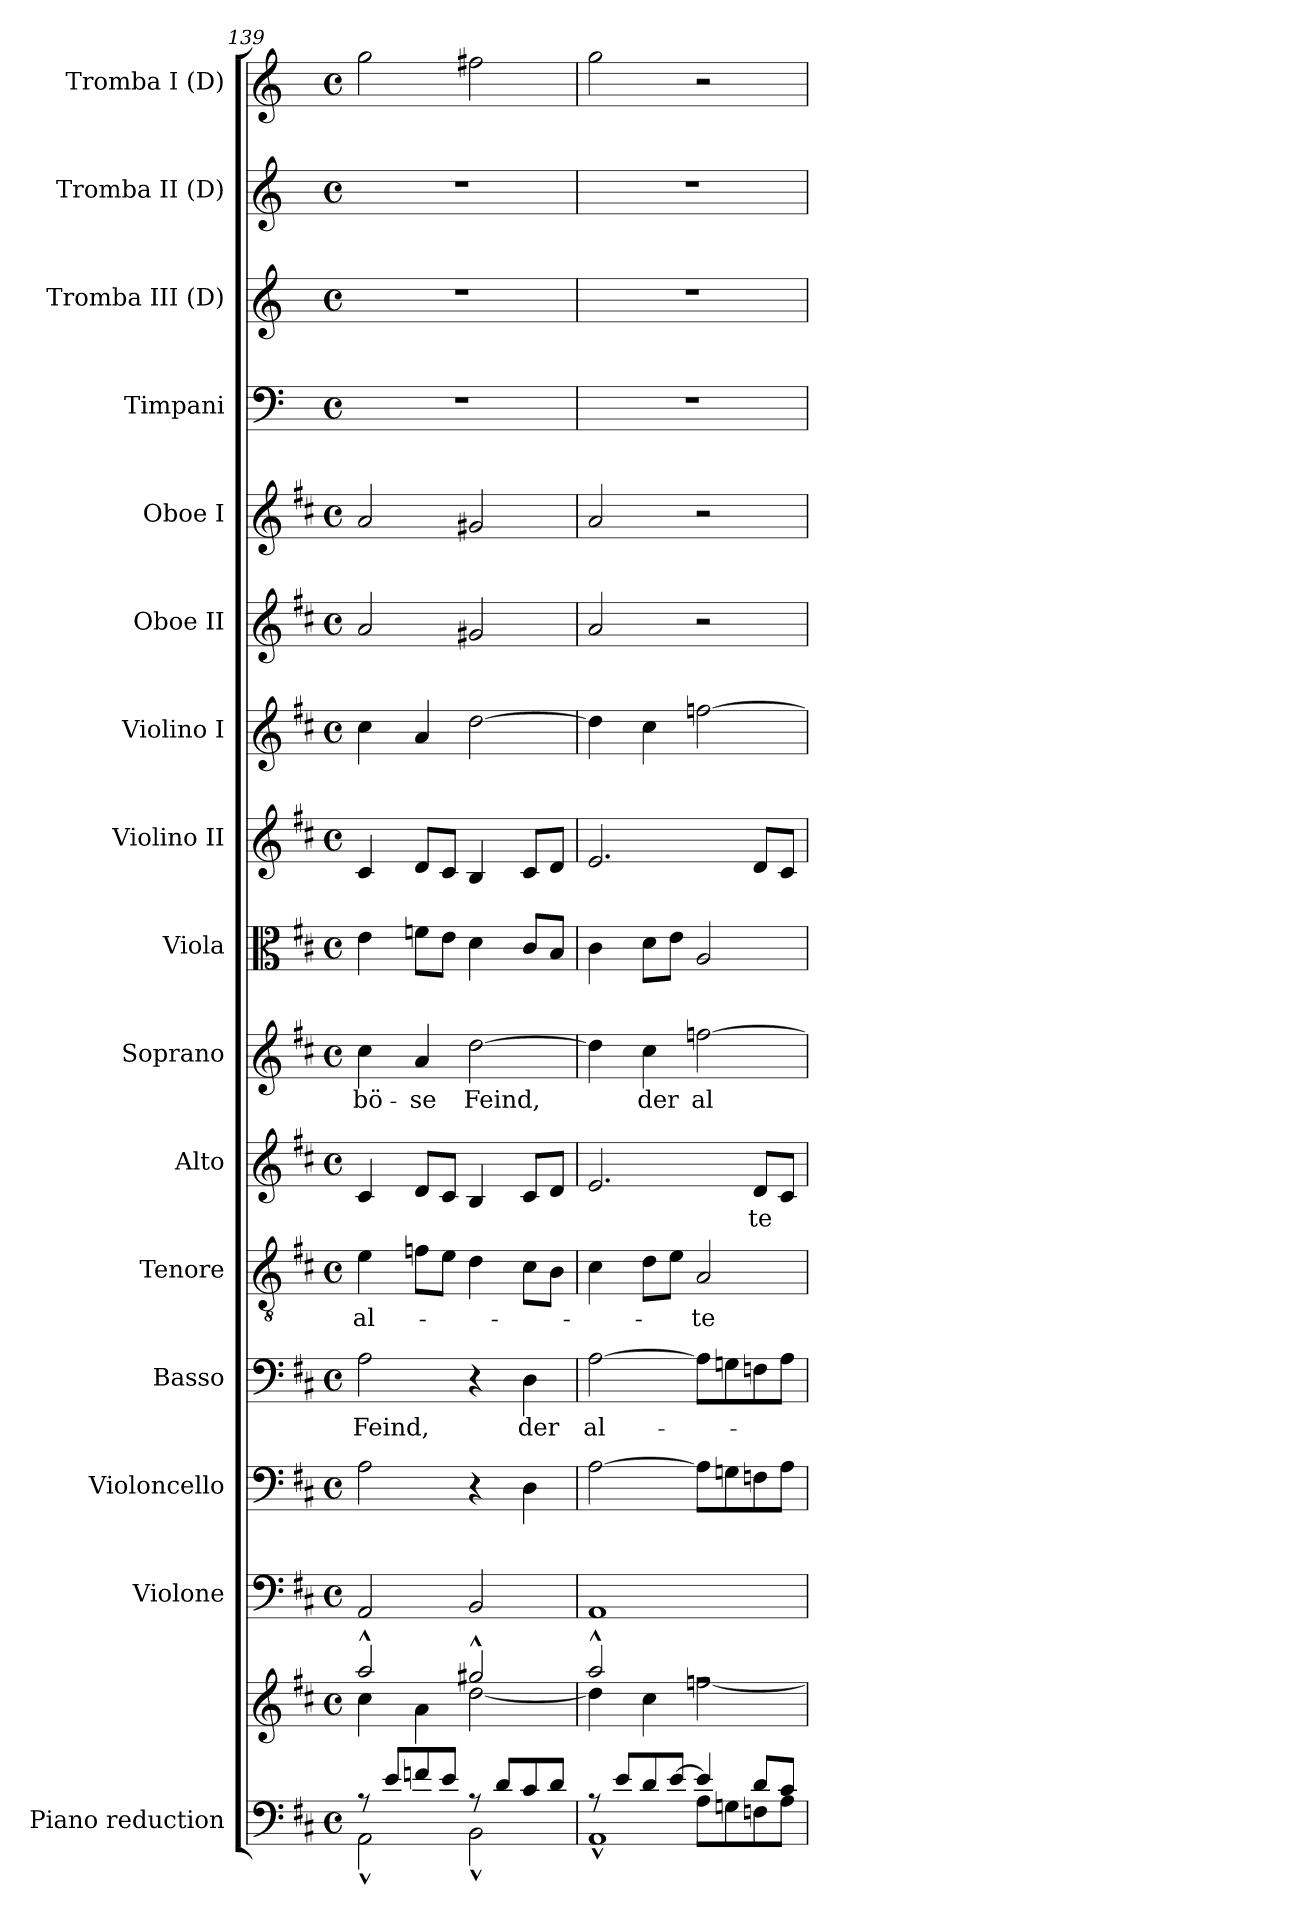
**kern	**kern	**kern	**kern	**kern	**text	**kern	**text	**kern	**text	**kern	**text	**kern	**kern	**kern	**kern	**kern	**kern	**kern	**kern	**kern
*part16	*part16	*part15	*part14	*part13	*part13	*part12	*part12	*part11	*part11	*part10	*part10	*part9	*part8	*part7	*part6	*part5	*part4	*part3	*part2	*part1
*staff17	*staff16	*staff15	*staff14	*staff13	*staff13	*staff12	*staff12	*staff11	*staff11	*staff10	*staff10	*staff9	*staff8	*staff7	*staff6	*staff5	*staff4	*staff3	*staff2	*staff1
*I"Piano reduction	*	*I"Violone	*I"Violoncello	*I"Basso	*	*I"Tenore	*	*I"Alto	*	*I"Soprano	*	*I"Viola	*I"Violino II	*I"Violino I	*I"Oboe II	*I"Oboe I	*I"Timpani	*I"Tromba III (D)	*I"Tromba II (D)	*I"Tromba I (D)
*I'Pno	*	*	*	*	*	*	*	*	*	*	*	*	*	*	*I'Ob	*I'Ob	*I'Timp	*	*	*
*clefF4	*clefG2	*clefF4	*clefF4	*clefF4	*	*clefGv2	*	*clefG2	*	*clefG2	*	*clefC3	*clefG2	*clefG2	*clefG2	*clefG2	*clefF4	*clefG2	*clefG2	*clefG2
*	*	*ITrd7c12	*	*	*	*	*	*	*	*	*	*	*	*	*	*	*	*ITrd-1c-2	*ITrd-1c-2	*ITrd-1c-2
*k[f#c#]	*k[f#c#]	*k[f#c#]	*k[f#c#]	*k[f#c#]	*	*k[f#c#]	*	*k[f#c#]	*	*k[f#c#]	*	*k[f#c#]	*k[f#c#]	*k[f#c#]	*k[f#c#]	*k[f#c#]	*k[]	*k[f#c#]	*k[f#c#]	*k[f#c#]
*M4/4	*M4/4	*M4/4	*M4/4	*M4/4	*	*M4/4	*	*M4/4	*	*M4/4	*	*M4/4	*M4/4	*M4/4	*M4/4	*M4/4	*M4/4	*M4/4	*M4/4	*M4/4
*met(c)	*met(c)	*met(c)	*met(c)	*met(c)	*	*met(c)	*	*met(c)	*	*met(c)	*	*met(c)	*met(c)	*met(c)	*met(c)	*met(c)	*met(c)	*met(c)	*met(c)	*met(c)
=139	=139	=139	=139	=139	=139	=139	=139	=139	=139	=139	=139	=139	=139	=139	=139	=139	=139	=139	=139	=139
*^	*^	*	*	*	*	*	*	*	*	*	*	*	*	*	*	*	*	*	*	*
!	!	!	!	!	!	!	!LO:LY:b	!	!LO:LY:b	!	!	!	!LO:LY:b	!	!	!	!	!	!	!	!	!
8rA	2AA^^\	2aa^^/	4cc#\	2AAA/	2A\	2A\	Feind,	4e\	al-	4c#/	.	4cc#\	bö-	4e\	4c#/	4cc#\	2a/	2a/	1r	1r	1r	2aa\
8e/L	.	.	.	.	.	.	.	.	.	.	.	.	.	.	.	.	.	.	.	.	.	.
!	!	!	!	!	!	!	!	!	!	!	!	!	!LO:LY:b	!	!	!	!	!	!	!	!	!
8fn/	.	.	4a\	.	.	.	.	8fn\L	.	8d/L	.	4a/	-se	8fn\L	8d/L	4a/	.	.	.	.	.	.
8e/J	.	.	.	.	.	.	.	8e\J	.	8c#/J	.	.	.	8e\J	8c#/J	.	.	.	.	.	.	.
!	!	!	!	!	!	!	!	!	!	!	!	!	!LO:LY:b	!	!	!	!	!	!	!	!	!
8rA	2BB^^\	2gg#X^^/	[2dd\	2BBB/	4r	4r	.	4d\	.	4B/	.	[2dd\	Feind,	4d\	4B/	[2dd\	2g#X/	2g#X/	.	.	.	2gg#X\
8d/L	.	.	.	.	.	.	.	.	.	.	.	.	.	.	.	.	.	.	.	.	.	.
!	!	!	!	!	!	!	!LO:LY:b	!	!	!	!	!	!	!	!	!	!	!	!	!	!	!
8c#/	.	.	.	.	4D\	4D\	der	8c#\L	.	8c#/L	.	.	.	8c#/L	8c#/L	.	.	.	.	.	.	.
8d/J	.	.	.	.	.	.	.	8B\J	.	8d/J	.	.	.	8B/J	8d/J	.	.	.	.	.	.	.
=140	=140	=140	=140	=140	=140	=140	=140	=140	=140	=140	=140	=140	=140	=140	=140	=140	=140	=140	=140	=140	=140	=140
*	*^	*	*	*	*	*	*	*	*	*	*	*	*	*	*	*	*	*	*	*	*	*
!	!	!	!	!	!	!	!	!LO:LY:b	!	!	!	!	!	!	!	!	!	!	!	!	!	!	!
8rA	1AA^^	2ryy	2aa^^/	4dd\]	1AAA	[2A\	[2A\	al-	4c#\	.	2.e/	.	4dd\]	.	4c#\	2.e/	4dd\]	2a/	2a/	1r	1r	1r	2aa\
8e/L	.	.	.	.	.	.	.	.	.	.	.	.	.	.	.	.	.	.	.	.	.	.	.
!	!	!	!	!	!	!	!	!	!	!	!	!	!	!LO:LY:b	!	!	!	!	!	!	!	!	!
8d/	.	.	.	4cc#\	.	.	.	.	8d\L	.	.	.	4cc#\	der	8d\L	.	4cc#\	.	.	.	.	.	.
[8e/J	.	.	.	.	.	.	.	.	8e\J	.	.	.	.	.	8e\J	.	.	.	.	.	.	.	.
!	!	!	!	!	!	!	!	!	!	!LO:LY:b	!	!	!	!LO:LY:b	!	!	!	!	!	!	!	!	!
4e/]	.	8A\L	2rff	[2ffn\	.	8A\L]	8A\L]	.	2A/	te	.	.	[2ffn\	al-	2A/	.	[2ffn\	2r	2r	.	.	.	2r
.	.	8Gn\	.	.	.	8Gn\	8Gn\	.	.	.	.	.	.	.	.	.	.	.	.	.	.	.	.
!	!	!	!	!	!	!	!	!	!	!	!	!LO:LY:b	!	!	!	!	!	!	!	!	!	!	!
8d/L	.	8Fn\	.	.	.	8Fn\	8Fn\	.	.	.	8d/L	-te	.	.	.	8d/L	.	.	.	.	.	.	.
8c#/J	.	8A\J	.	.	.	8A\J	8A\J	.	.	.	8c#/J	.	.	.	.	8c#/J	.	.	.	.	.	.	.
*v	*v	*v	*	*	*	*	*	*	*	*	*	*	*	*	*	*	*	*	*	*	*	*	*
*	*v	*v	*	*	*	*	*	*	*	*	*	*	*	*	*	*	*	*	*	*	*
=	=	=	=	=	=	=	=	=	=	=	=	=	=	=	=	=	=	=	=	=
*-	*-	*-	*-	*-	*-	*-	*-	*-	*-	*-	*-	*-	*-	*-	*-	*-	*-	*-	*-	*-
